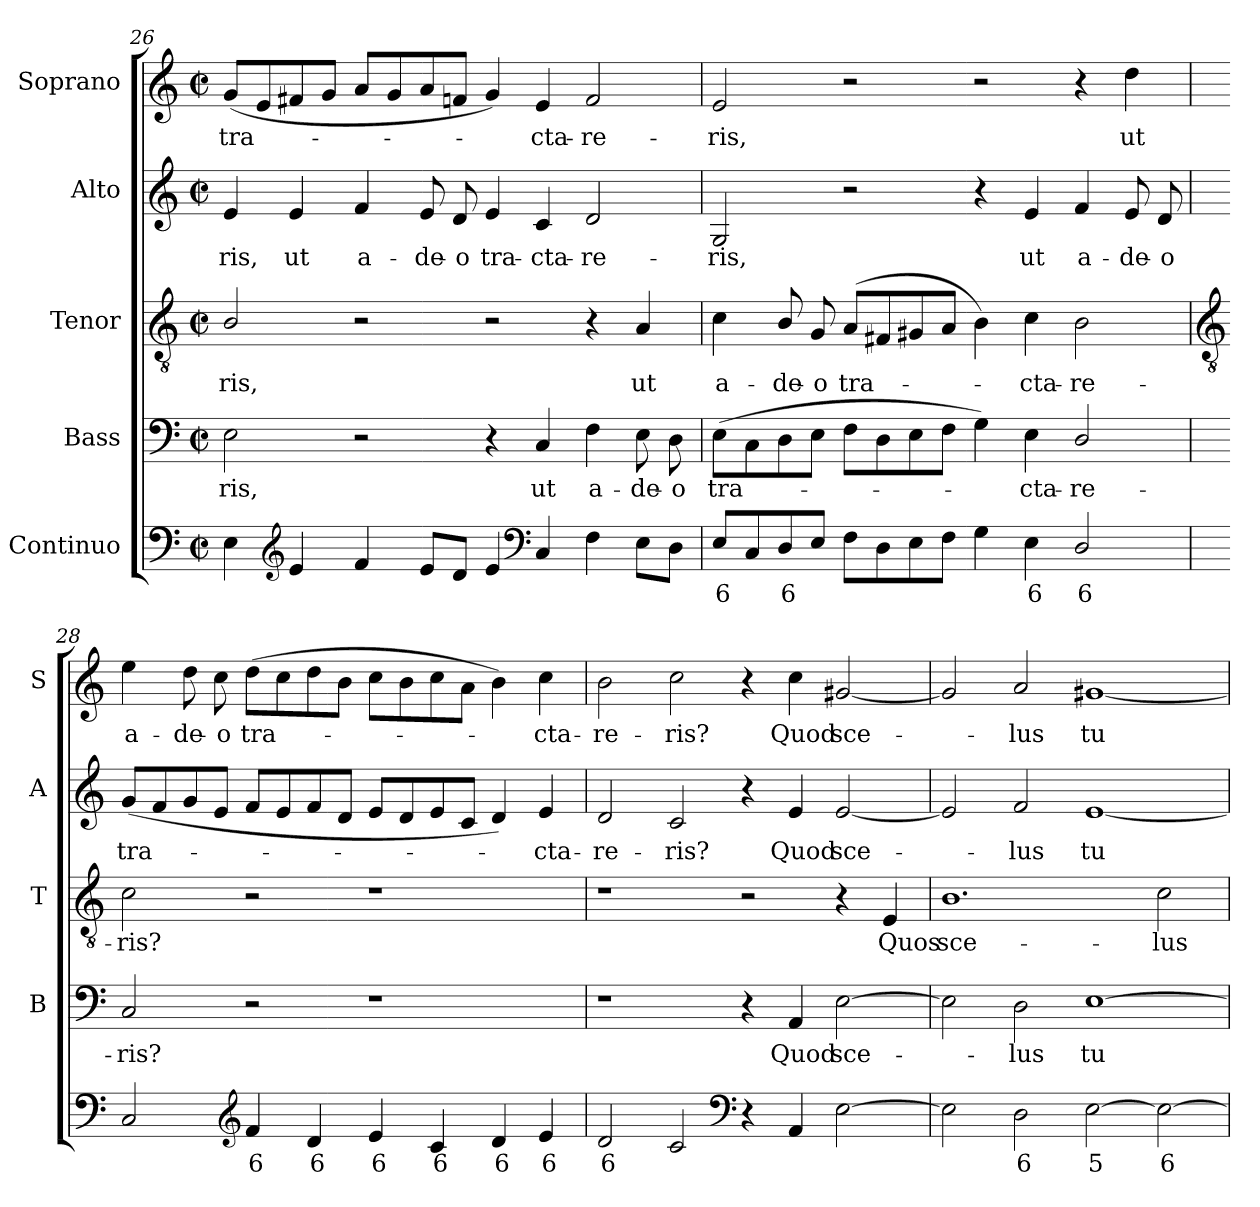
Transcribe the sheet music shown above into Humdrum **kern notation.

**kern	**text	**kern	**text	**kern	**text	**kern	**text	**kern	**text
*part5	*part5	*part4	*part4	*part3	*part3	*part2	*part2	*part1	*part1
*staff5	*staff5	*staff4	*staff4	*staff3	*staff3	*staff2	*staff2	*staff1	*staff1
*I"Continuo	*	*I"Bass	*	*I"Tenor	*	*I"Alto	*	*I"Soprano	*
*	*	*I'B	*	*I'T	*	*I'A	*	*I'S	*
*clefF4	*	*clefF4	*	*clefGv2	*	*clefG2	*	*clefG2	*
*k[]	*	*k[]	*	*k[]	*	*k[]	*	*k[]	*
*C:	*	*C:	*	*C:	*	*C:	*	*C:	*
*M4/2	*	*M4/2	*	*M4/2	*	*M4/2	*	*M4/2	*
*met(c|)	*	*met(c|)	*	*met(c|)	*	*met(c|)	*	*met(c|)	*
=26	=26	=26	=26	=26	=26	=26	=26	=26	=26
!	!	!	!LO:LY:b	!	!LO:LY:b	!	!LO:LY:b	!	!LO:LY:b
4E	.	2E	-ris,	2B/	-ris,	4e	-ris,	(<8gL	tra-
.	.	.	.	.	.	.	.	8e	.
*clefG2	*	*	*	*	*	*	*	*	*
!	!	!	!	!	!	!	!LO:LY:b	!	!
4e	.	.	.	.	.	4e	ut	8f#X	.
.	.	.	.	.	.	.	.	8gJ	.
!	!	!	!	!	!	!	!LO:LY:b	!	!
4f	.	2r	.	2r	.	4f	a-	8aL	.
.	.	.	.	.	.	.	.	8g	.
!	!	!	!	!	!	!	!LO:LY:b	!	!
8eL	.	.	.	.	.	8e	-de-	8a	.
!	!	!	!	!	!	!	!LO:LY:b	!	!
8dJ	.	.	.	.	.	8d	-o	8fnJ	.
!	!	!	!	!	!	!	!LO:LY:b	!	!
4e	.	4r	.	2r	.	4e	tra-	4g)	.
*clefF4	*	*	*	*	*	*	*	*	*
!	!	!	!LO:LY:b	!	!	!	!LO:LY:b	!	!LO:LY:b
4C	.	4C	ut	.	.	4c	-cta-	4e	cta-
!	!	!	!LO:LY:b	!	!	!	!LO:LY:b	!	!LO:LY:b
4F	.	4F	a-	4r	.	2d	-re-	2f	-re-
!	!	!	!LO:LY:b	!	!LO:LY:b	!	!	!	!
8EL	.	8E	-de-	4A	ut	.	.	.	.
!	!	!	!LO:LY:b	!	!	!	!	!	!
8DJ	.	8D	-o	.	.	.	.	.	.
=27	=27	=27	=27	=27	=27	=27	=27	=27	=27
!	!LO:LY:b	!	!LO:LY:b	!	!LO:LY:b	!	!LO:LY:b	!	!LO:LY:b
8E/L	6	(>8EL	tra-	4c	a-	2G	-ris,	2e	-ris,
8C/	.	8C	.	.	.	.	.	.	.
!	!LO:LY:b	!	!	!	!LO:LY:b	!	!	!	!
8D/	6	8D	.	8B/	-de-	.	.	.	.
!	!	!	!	!	!LO:LY:b	!	!	!	!
8E/J	.	8EJ	.	8G	-o	.	.	.	.
!	!	!	!	!	!LO:LY:b	!	!	!	!
8FL	.	8FL	.	(<8AL	tra-	2r	.	2r	.
8D	.	8D	.	8F#X	.	.	.	.	.
8E	.	8E	.	8G#X	.	.	.	.	.
8FJ	.	8FJ	.	8AJ	.	.	.	.	.
4G	.	4G)	.	4B)	.	4r	.	2r	.
!	!LO:LY:b	!	!LO:LY:b	!	!LO:LY:b	!	!LO:LY:b	!	!
4E	6	4E	cta-	4c	cta-	4e	ut	.	.
!	!LO:LY:b	!	!LO:LY:b	!	!LO:LY:b	!	!LO:LY:b	!	!
2D/	6	2D/	-re-	2B	-re-	4f	a-	4r	.
!	!	!	!	!	!	!	!LO:LY:b	!	!LO:LY:b
.	.	.	.	.	.	8e	-de-	4dd	ut
!	!	!	!	!	!	!	!LO:LY:b	!	!
.	.	.	.	.	.	8d	-o	.	.
!!LO:LB:g=z
=28	=28	=28	=28	=28	=28	=28	=28	=28	=28
*	*	*	*	*clefGv2	*	*	*	*	*
!	!	!	!LO:LY:b	!	!LO:LY:b	!	!LO:LY:b	!	!LO:LY:b
2C	.	2C	-ris?	2c	-ris?	(<8gL	tra-	4ee	a-
.	.	.	.	.	.	8f	.	.	.
!	!	!	!	!	!	!	!	!	!LO:LY:b
.	.	.	.	.	.	8g	.	8dd	-de-
!	!	!	!	!	!	!	!	!	!LO:LY:b
.	.	.	.	.	.	8eJ	.	8cc	-o
*clefG2	*	*	*	*	*	*	*	*	*
!	!LO:LY:b	!	!	!	!	!	!	!	!LO:LY:b
4f	6	2r	.	2r	.	8fL	.	(>8ddL	tra-
.	.	.	.	.	.	8e	.	8cc	.
!	!LO:LY:b	!	!	!	!	!	!	!	!
4d	6	.	.	.	.	8f	.	8dd	.
.	.	.	.	.	.	8dJ	.	8bJ	.
!	!LO:LY:b	!	!	!	!	!	!	!	!
4e	6	1r	.	1r	.	8eL	.	8ccL	.
.	.	.	.	.	.	8d	.	8b	.
!	!LO:LY:b	!	!	!	!	!	!	!	!
4c	6	.	.	.	.	8e	.	8cc	.
.	.	.	.	.	.	8cJ	.	8aJ	.
!	!LO:LY:b	!	!	!	!	!	!	!	!
4d	6	.	.	.	.	4d)	.	4b)	.
!	!LO:LY:b	!	!	!	!	!	!LO:LY:b	!	!LO:LY:b
4e	6	.	.	.	.	4e	cta-	4cc	cta-
=29	=29	=29	=29	=29	=29	=29	=29	=29	=29
!	!LO:LY:b	!	!	!	!	!	!LO:LY:b	!	!LO:LY:b
2d	6	1r	.	1r	.	2d	-re-	2b	-re-
!	!	!	!	!	!	!	!LO:LY:b	!	!LO:LY:b
2c	.	.	.	.	.	2c	-ris?	2cc	-ris?
*clefF4	*	*	*	*	*	*	*	*	*
4r	.	4r	.	2r	.	4r	.	4r	.
!	!	!	!LO:LY:b	!	!	!	!LO:LY:b	!	!LO:LY:b
4AA	.	4AA	Quod	.	.	4e	Quod	4cc	Quod
!	!	!	!LO:LY:b	!	!	!	!LO:LY:b	!	!LO:LY:b
[2E	.	[2E	sce-	4r	.	[2e	sce-	[2g#X	sce-
!	!	!	!	!	!LO:LY:b	!	!	!	!
.	.	.	.	4E	Quos	.	.	.	.
=30	=30	=30	=30	=30	=30	=30	=30	=30	=30
!	!	!	!	!	!LO:LY:b	!	!	!	!
2E]	.	2E]	.	1.B	sce-	2e]	.	2g#]	.
!	!LO:LY:b	!	!LO:LY:b	!	!	!	!LO:LY:b	!	!LO:LY:b
2D	6	2D	lus	.	.	2f	lus	2a	lus
!	!LO:LY:b	!	!LO:LY:b	!	!	!	!LO:LY:b	!	!LO:LY:b
[2E	5	[1E	tu-	.	.	[1e	tu-	[1g#	tu-
!	!LO:LY:b	!	!	!	!LO:LY:b	!	!	!	!
2E_	6	.	.	2c	-lus	.	.	.	.
=	=	=	=	=	=	=	=	=	=
*-	*-	*-	*-	*-	*-	*-	*-	*-	*-
